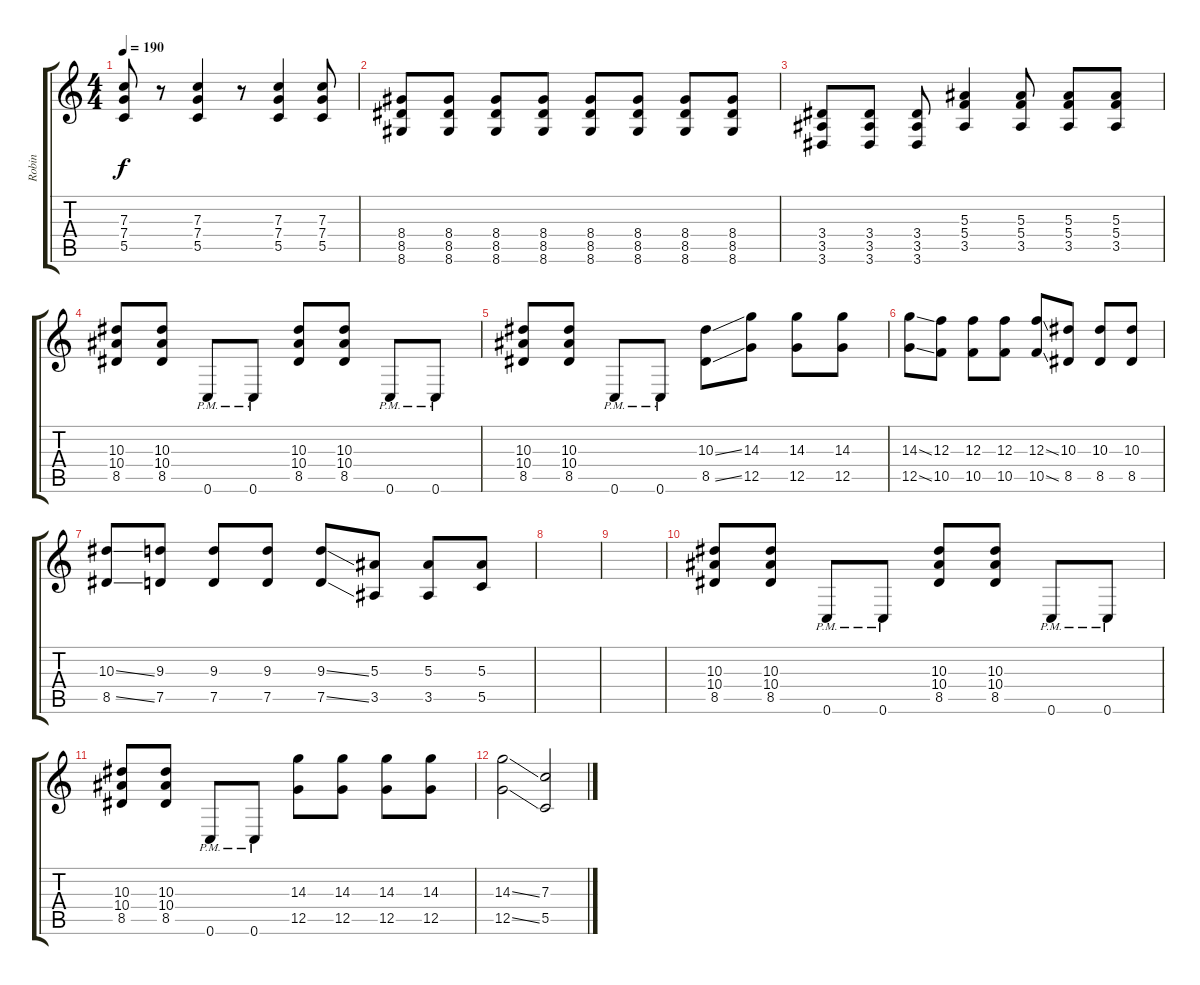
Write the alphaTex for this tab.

\track ("Robin" "Robin") {instrument electricguitarjazz}
\staff {score tabs}
\tuning (D4 A3 F3 C3 G2 C2) {hide}
\ts (4 4)
\tempo 190
\clef g2
\ks c
(7.3 7.4 5.5).8{dy f} r.8 (7.3 7.4 5.5).4 r.8 (7.3 7.4 5.5).4 (7.3 7.4 5.5).8 |
(8.4 8.5 8.6).8 (8.4 8.5 8.6).8 (8.4 8.5 8.6).8 (8.4 8.5 8.6).8 (8.4 8.5 8.6).8 (8.4 8.5 8.6).8 (8.4 8.5 8.6).8 (8.4 8.5 8.6).8 |
(3.4 3.5 3.6).8 (3.4 3.5 3.6).8 (3.4 3.5 3.6).8 (5.3 5.4 3.5).4 (5.3 5.4 3.5).8 (5.3 5.4 3.5).8 (5.3 5.4 3.5).8 |
(10.3 10.4 8.5).8 (10.3 10.4 8.5).8 0.6{pm}.8 0.6{pm}.8 (10.3 10.4 8.5).8 (10.3 10.4 8.5).8 0.6{pm}.8 0.6{pm}.8 |
(10.3 10.4 8.5).8 (10.3 10.4 8.5).8 0.6{pm}.8 0.6{pm}.8 (10.3{ss} 8.5{ss}).8 (14.3 12.5).8 (14.3 12.5).8 (14.3 12.5).8 |
(14.3{ss} 12.5{ss}).8 (12.3 10.5).8 (12.3 10.5).8 (12.3 10.5).8 (12.3{ss} 10.5{ss}).8 (10.3 8.5).8 (10.3 8.5).8 (10.3 8.5).8 |
(10.3{ss} 8.5{ss}).8 (9.3 7.5).8 (9.3 7.5).8 (9.3 7.5).8 (9.3{ss} 7.5{ss}).8 (5.3 3.5).8 (5.3 3.5).8 (5.3 5.5).8 |
|
|
(10.3 10.4 8.5).8 (10.3 10.4 8.5).8 0.6{pm}.8 0.6{pm}.8 (10.3 10.4 8.5).8 (10.3 10.4 8.5).8 0.6{pm}.8 0.6{pm}.8 |
(10.3 10.4 8.5).8 (10.3 10.4 8.5).8 0.6{pm}.8 0.6{pm}.8 (14.3 12.5).8 (14.3 12.5).8 (14.3 12.5).8 (14.3 12.5).8 |
(14.3{ss} 12.5{ss}).2 (7.3 5.5).2
